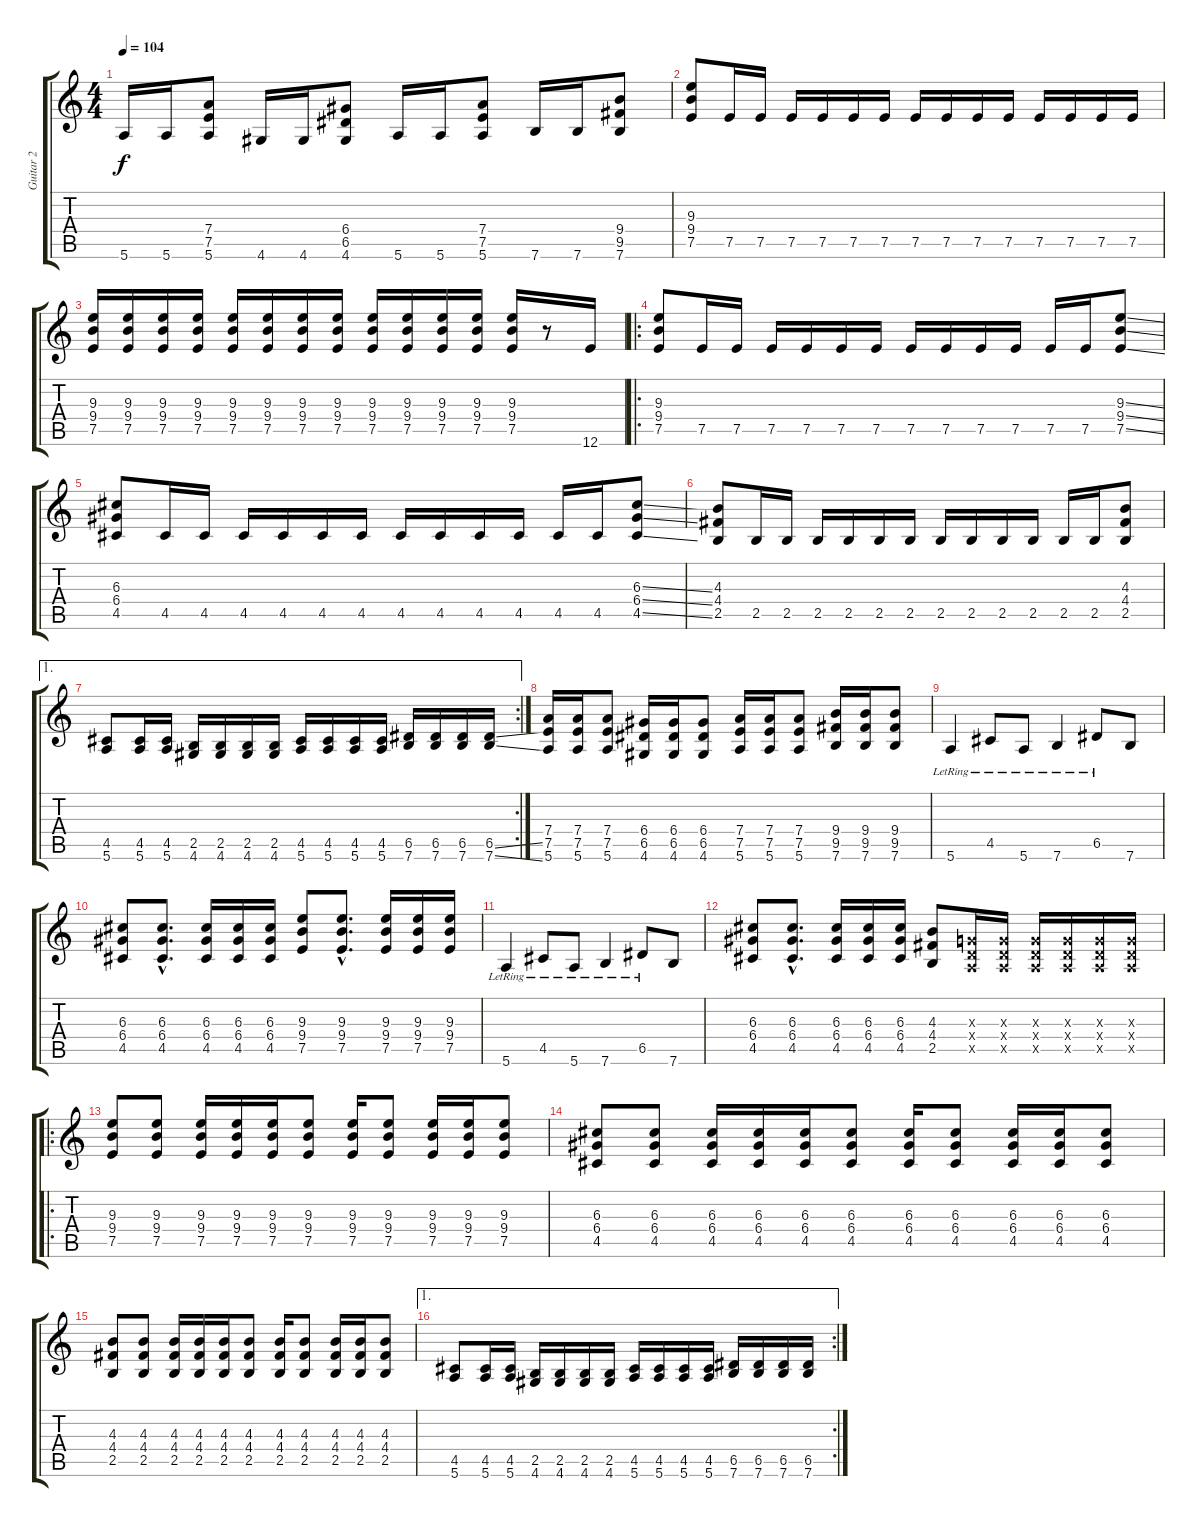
\track ("Guitar 2" "Guitar 2") {instrument distortionguitar}
\staff {score tabs}
\tuning (E4 B3 G3 D3 A2 E2) {hide}
\ts (4 4)
\tempo 104
\clef g2
\ks c
5.6.16{dy f} 5.6.16 (7.4 7.5 5.6).8 4.6.16 4.6.16 (6.4 6.5 4.6).8 5.6.16 5.6.16 (7.4 7.5 5.6).8 7.6.16 7.6.16 (9.4 9.5 7.6).8 |
(9.3 9.4 7.5).8 7.5.16 7.5.16 7.5.16 7.5.16 7.5.16 7.5.16 7.5.16 7.5.16 7.5.16 7.5.16 7.5.16 7.5.16 7.5.16 7.5.16 |
(9.3 9.4 7.5).16 (9.3 9.4 7.5).16 (9.3 9.4 7.5).16 (9.3 9.4 7.5).16 (9.3 9.4 7.5).16 (9.3 9.4 7.5).16 (9.3 9.4 7.5).16 (9.3 9.4 7.5).16 (9.3 9.4 7.5).16 (9.3 9.4 7.5).16 (9.3 9.4 7.5).16 (9.3 9.4 7.5).16 (9.3 9.4 7.5).16 r.8 12.6.16 |
\ro
(9.3 9.4 7.5).8 7.5.16 7.5.16 7.5.16 7.5.16 7.5.16 7.5.16 7.5.16 7.5.16 7.5.16 7.5.16 7.5.16 7.5.16 (9.3{ss} 9.4{ss} 7.5{ss}).8 |
(6.3 6.4 4.5).8 4.5.16 4.5.16 4.5.16 4.5.16 4.5.16 4.5.16 4.5.16 4.5.16 4.5.16 4.5.16 4.5.16 4.5.16 (6.3{ss} 6.4{ss} 4.5{ss}).8 |
(4.3 4.4 2.5).8 2.5.16 2.5.16 2.5.16 2.5.16 2.5.16 2.5.16 2.5.16 2.5.16 2.5.16 2.5.16 2.5.16 2.5.16 (4.3 4.4 2.5).8 |
\ae 1
\rc 2
(4.5 5.6).8 (4.5 5.6).16 (4.5 5.6).16 (2.5 4.6).16 (2.5 4.6).16 (2.5 4.6).16 (2.5 4.6).16 (4.5 5.6).16 (4.5 5.6).16 (4.5 5.6).16 (4.5 5.6).16 (6.5 7.6).16 (6.5 7.6).16 (6.5 7.6).16 (6.5{ss} 7.6{ss}).16 |
(7.4 7.5 5.6).16 (7.4 7.5 5.6).16 (7.4 7.5 5.6).8 (6.4 6.5 4.6).16 (6.4 6.5 4.6).16 (6.4 6.5 4.6).8 (7.4 7.5 5.6).16 (7.4 7.5 5.6).16 (7.4 7.5 5.6).8 (9.4 9.5 7.6).16 (9.4 9.5 7.6).16 (9.4 9.5 7.6).8 |
5.6{lr}.4 4.5{lr}.8 5.6{lr}.8 7.6{lr}.4 6.5{lr}.8 7.6.8 |
(6.3 6.4 4.5).8 (6.3{hac} 6.4{hac} 4.5{hac}).8{d} (6.3 6.4 4.5).16 (6.3 6.4 4.5).16 (6.3 6.4 4.5).16 (9.3 9.4 7.5).8 (9.3{hac} 9.4{hac} 7.5{hac}).8{d} (9.3 9.4 7.5).16 (9.3 9.4 7.5).16 (9.3 9.4 7.5).16 |
5.6{lr}.4 4.5{lr}.8 5.6{lr}.8 7.6{lr}.4 6.5{lr}.8 7.6.8 |
(6.3 6.4 4.5).8 (6.3{hac} 6.4{hac} 4.5{hac}).8{d} (6.3 6.4 4.5).16 (6.3 6.4 4.5).16 (6.3 6.4 4.5).16 (4.3 4.4 2.5).8 (0.3{x} 0.4{x} 0.5{x}).16 (0.3{x} 0.4{x} 0.5{x}).16 (0.3{x} 0.4{x} 0.5{x}).16 (0.3{x} 0.4{x} 0.5{x}).16 (0.3{x} 0.4{x} 0.5{x}).16 (0.3{x} 0.4{x} 0.5{x}).16 |
\ro
(9.3 9.4 7.5).8 (9.3 9.4 7.5).8 (9.3 9.4 7.5).16 (9.3 9.4 7.5).16 (9.3 9.4 7.5).16 (9.3 9.4 7.5).8 (9.3 9.4 7.5).16 (9.3 9.4 7.5).8 (9.3 9.4 7.5).16 (9.3 9.4 7.5).16 (9.3 9.4 7.5).8 |
(6.3 6.4 4.5).8 (6.3 6.4 4.5).8 (6.3 6.4 4.5).16 (6.3 6.4 4.5).16 (6.3 6.4 4.5).16 (6.3 6.4 4.5).8 (6.3 6.4 4.5).16 (6.3 6.4 4.5).8 (6.3 6.4 4.5).16 (6.3 6.4 4.5).16 (6.3 6.4 4.5).8 |
(4.3 4.4 2.5).8 (4.3 4.4 2.5).8 (4.3 4.4 2.5).16 (4.3 4.4 2.5).16 (4.3 4.4 2.5).16 (4.3 4.4 2.5).8 (4.3 4.4 2.5).16 (4.3 4.4 2.5).8 (4.3 4.4 2.5).16 (4.3 4.4 2.5).16 (4.3 4.4 2.5).8 |
\ae 1
\rc 2
(4.5 5.6).8 (4.5 5.6).16 (4.5 5.6).16 (2.5 4.6).16 (2.5 4.6).16 (2.5 4.6).16 (2.5 4.6).16 (4.5 5.6).16 (4.5 5.6).16 (4.5 5.6).16 (4.5 5.6).16 (6.5 7.6).16 (6.5 7.6).16 (6.5 7.6).16 (6.5 7.6{ss}).16
